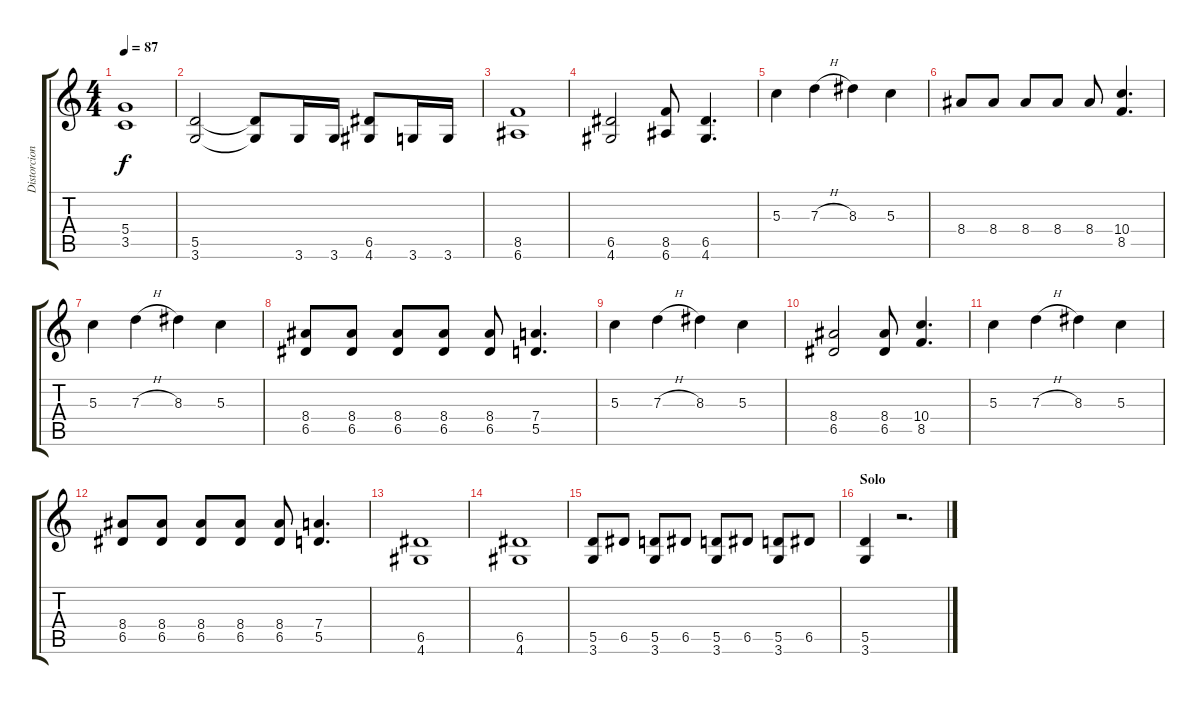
\track ("Distorcion II" "Distorcion") {instrument distortionguitar}
\staff {score tabs}
\tuning (E4 B3 G3 D3 A2 E2) {hide}
\ts (4 4)
\tempo 87
\clef g2
\ks c
(5.4 3.5).1{dy f} |
(5.5 3.6).2 (5.5{t} 3.6{t}).8 3.6.16 3.6.16 (6.5 4.6).8 3.6.16 3.6.16 |
(8.5 6.6).1 |
(6.5 4.6).2 (8.5 6.6).8 (6.5 4.6).4{d} |
5.3.4 7.3{h}.4 8.3.4 5.3.4 |
8.4.8 8.4.8 8.4.8 8.4.8 8.4.8 (10.4 8.5).4{d} |
5.3.4 7.3{h}.4 8.3.4 5.3.4 |
(8.4 6.5).8 (8.4 6.5).8 (8.4 6.5).8 (8.4 6.5).8 (8.4 6.5).8 (7.4 5.5).4{d} |
5.3.4 7.3{h}.4 8.3.4 5.3.4 |
(8.4 6.5).2 (8.4 6.5).8 (10.4 8.5).4{d} |
5.3.4 7.3{h}.4 8.3.4 5.3.4 |
(8.4 6.5).8 (8.4 6.5).8 (8.4 6.5).8 (8.4 6.5).8 (8.4 6.5).8 (7.4 5.5).4{d} |
(6.5 4.6).1 |
(6.5 4.6).1 |
(5.5 3.6).8 6.5.8 (5.5 3.6).8 6.5.8 (5.5 3.6).8 6.5.8 (5.5 3.6).8 6.5.8 |
\section ("" "Solo")
(5.5 3.6).4 r.2{d}
